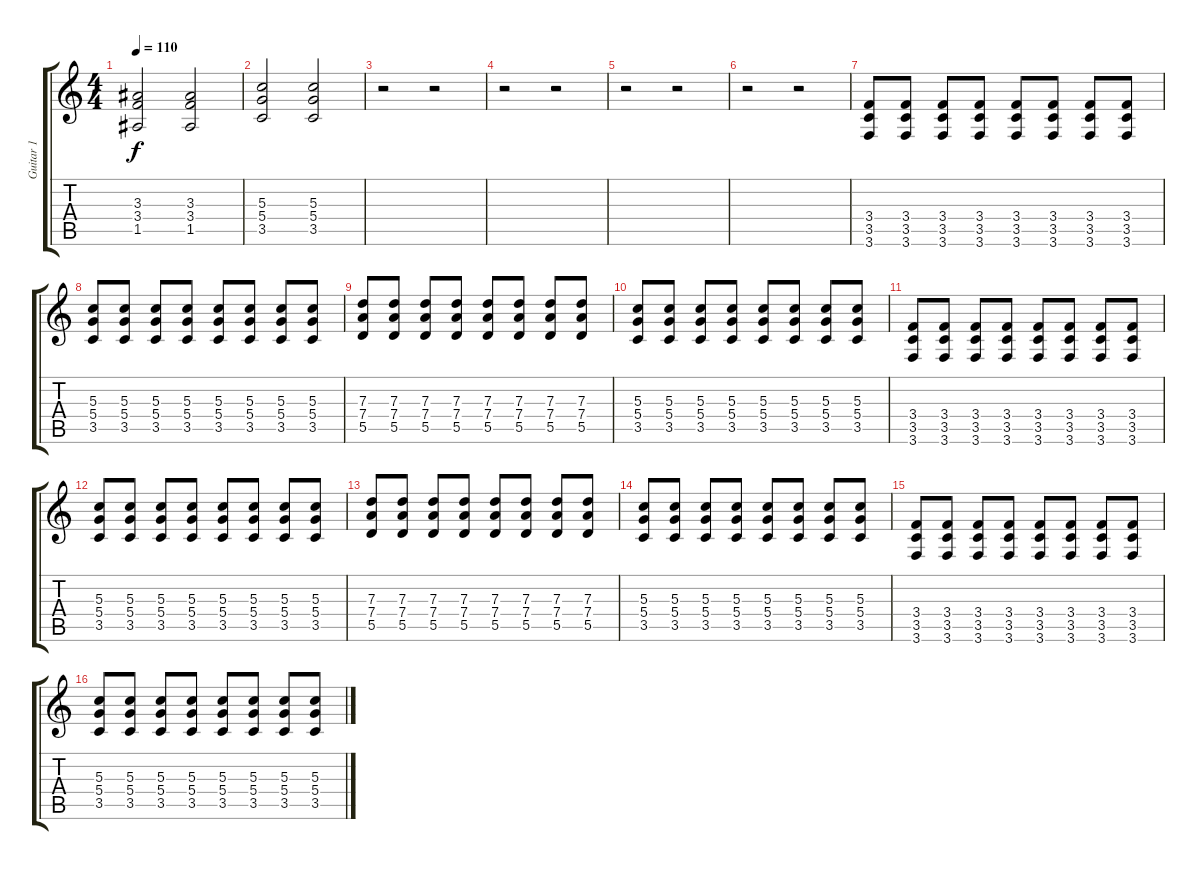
\track ("Guitar 1" "Guitar 1") {instrument distortionguitar}
\staff {score tabs}
\tuning (E4 B3 G3 D3 A2 D2) {hide}
\ts (4 4)
\tempo 110
\clef g2
\ks c
(3.3 3.4 1.5).2{dy f} (3.3 3.4 1.5).2 |
(5.3 5.4 3.5).2 (5.3 5.4 3.5).2 |
r.2 r.2 |
r.2 r.2 |
r.2 r.2 |
r.2 r.2 |
(3.4 3.5 3.6).8 (3.4 3.5 3.6).8 (3.4 3.5 3.6).8 (3.4 3.5 3.6).8 (3.4 3.5 3.6).8 (3.4 3.5 3.6).8 (3.4 3.5 3.6).8 (3.4 3.5 3.6).8 |
(5.3 5.4 3.5).8 (5.3 5.4 3.5).8 (5.3 5.4 3.5).8 (5.3 5.4 3.5).8 (5.3 5.4 3.5).8 (5.3 5.4 3.5).8 (5.3 5.4 3.5).8 (5.3 5.4 3.5).8 |
(7.3 7.4 5.5).8 (7.3 7.4 5.5).8 (7.3 7.4 5.5).8 (7.3 7.4 5.5).8 (7.3 7.4 5.5).8 (7.3 7.4 5.5).8 (7.3 7.4 5.5).8 (7.3 7.4 5.5).8 |
(5.3 5.4 3.5).8 (5.3 5.4 3.5).8 (5.3 5.4 3.5).8 (5.3 5.4 3.5).8 (5.3 5.4 3.5).8 (5.3 5.4 3.5).8 (5.3 5.4 3.5).8 (5.3 5.4 3.5).8 |
(3.4 3.5 3.6).8 (3.4 3.5 3.6).8 (3.4 3.5 3.6).8 (3.4 3.5 3.6).8 (3.4 3.5 3.6).8 (3.4 3.5 3.6).8 (3.4 3.5 3.6).8 (3.4 3.5 3.6).8 |
(5.3 5.4 3.5).8 (5.3 5.4 3.5).8 (5.3 5.4 3.5).8 (5.3 5.4 3.5).8 (5.3 5.4 3.5).8 (5.3 5.4 3.5).8 (5.3 5.4 3.5).8 (5.3 5.4 3.5).8 |
(7.3 7.4 5.5).8 (7.3 7.4 5.5).8 (7.3 7.4 5.5).8 (7.3 7.4 5.5).8 (7.3 7.4 5.5).8 (7.3 7.4 5.5).8 (7.3 7.4 5.5).8 (7.3 7.4 5.5).8 |
(5.3 5.4 3.5).8 (5.3 5.4 3.5).8 (5.3 5.4 3.5).8 (5.3 5.4 3.5).8 (5.3 5.4 3.5).8 (5.3 5.4 3.5).8 (5.3 5.4 3.5).8 (5.3 5.4 3.5).8 |
(3.4 3.5 3.6).8 (3.4 3.5 3.6).8 (3.4 3.5 3.6).8 (3.4 3.5 3.6).8 (3.4 3.5 3.6).8 (3.4 3.5 3.6).8 (3.4 3.5 3.6).8 (3.4 3.5 3.6).8 |
(5.3 5.4 3.5).8 (5.3 5.4 3.5).8 (5.3 5.4 3.5).8 (5.3 5.4 3.5).8 (5.3 5.4 3.5).8 (5.3 5.4 3.5).8 (5.3 5.4 3.5).8 (5.3 5.4 3.5).8
